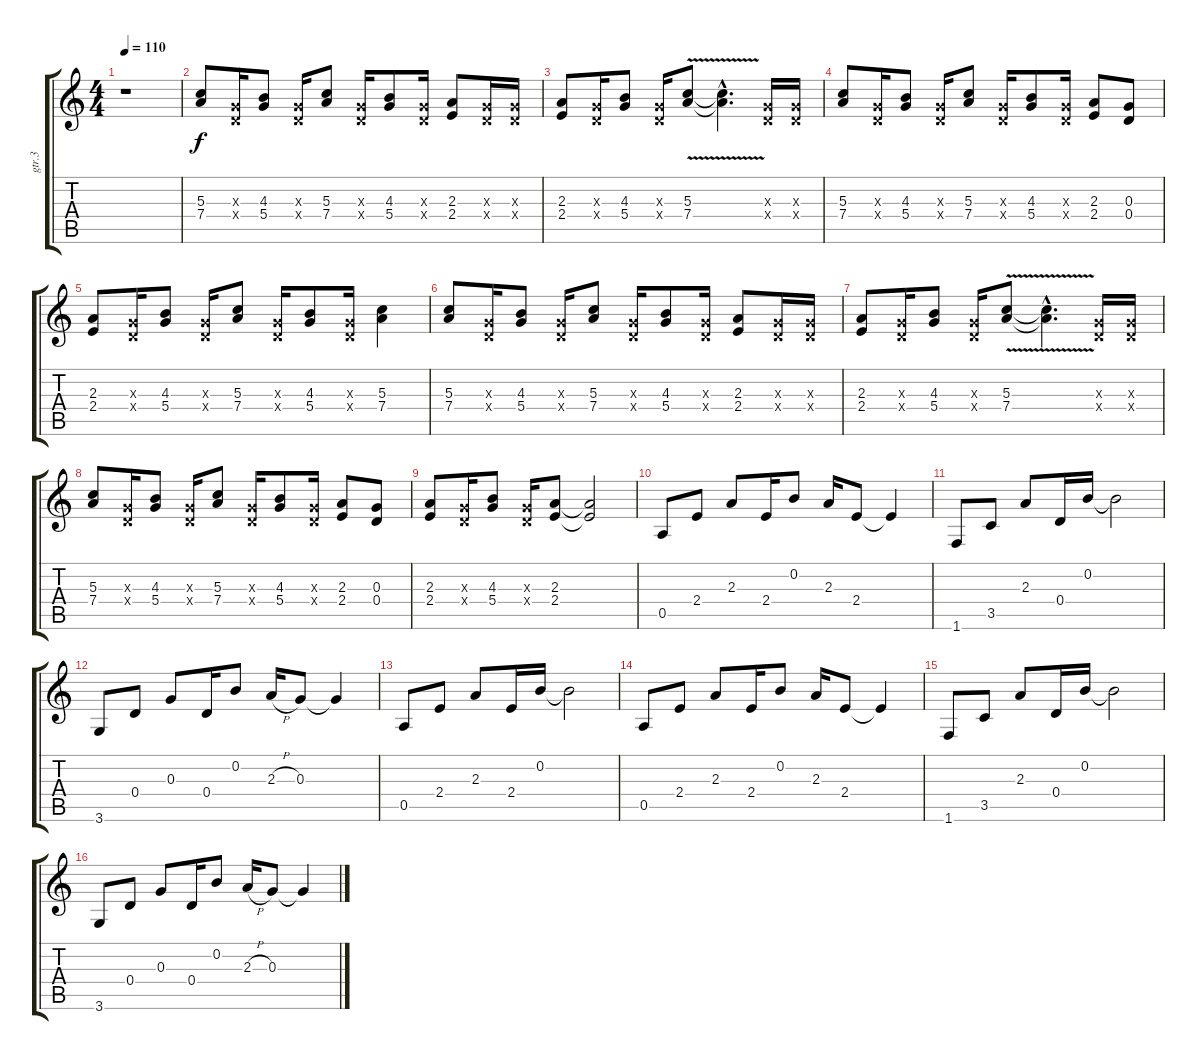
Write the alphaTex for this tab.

\track ("gtr.3" "gtr.3") {instrument electricguitarclean}
\staff {score tabs}
\tuning (E4 B3 G3 D3 A2 E2) {hide}
\ts (4 4)
\tempo 110
\clef g2
\ks c
r.1{dy f} |
(5.3 7.4).8{instrument overdrivenguitar} (0.3{x} 0.4{x}).16 (4.3 5.4).8 (0.3{x} 0.4{x}).16 (5.3 7.4).8 (0.3{x} 0.4{x}).16 (4.3 5.4).8 (0.3{x} 0.4{x}).16 (2.3 2.4).8 (0.3{x} 0.4{x}).16 (0.3{x} 0.4{x}).16 |
(2.3 2.4).8 (0.3{x} 0.4{x}).16 (4.3 5.4).8 (0.3{x} 0.4{x}).16 (5.3{v} 7.4{v}).8 (5.3{hac t} 7.4{hac t}).4{d} (0.3{x} 0.4{x}).16 (0.3{x} 0.4{x}).16 |
(5.3 7.4).8 (0.3{x} 0.4{x}).16 (4.3 5.4).8 (0.3{x} 0.4{x}).16 (5.3 7.4).8 (0.3{x} 0.4{x}).16 (4.3 5.4).8 (0.3{x} 0.4{x}).16 (2.3 2.4).8 (0.3 0.4).8 |
(2.3 2.4).8 (0.3{x} 0.4{x}).16 (4.3 5.4).8 (0.3{x} 0.4{x}).16 (5.3 7.4).8 (0.3{x} 0.4{x}).16 (4.3 5.4).8 (0.3{x} 0.4{x}).16 (5.3 7.4).4 |
(5.3 7.4).8 (0.3{x} 0.4{x}).16 (4.3 5.4).8 (0.3{x} 0.4{x}).16 (5.3 7.4).8 (0.3{x} 0.4{x}).16 (4.3 5.4).8 (0.3{x} 0.4{x}).16 (2.3 2.4).8 (0.3{x} 0.4{x}).16 (0.3{x} 0.4{x}).16 |
(2.3 2.4).8 (0.3{x} 0.4{x}).16 (4.3 5.4).8 (0.3{x} 0.4{x}).16 (5.3{v} 7.4{v}).8 (5.3{hac t} 7.4{hac t}).4{d} (0.3{x} 0.4{x}).16 (0.3{x} 0.4{x}).16 |
(5.3 7.4).8 (0.3{x} 0.4{x}).16 (4.3 5.4).8 (0.3{x} 0.4{x}).16 (5.3 7.4).8 (0.3{x} 0.4{x}).16 (4.3 5.4).8 (0.3{x} 0.4{x}).16 (2.3 2.4).8 (0.3 0.4).8 |
(2.3 2.4).8 (0.3{x} 0.4{x}).16 (4.3 5.4).8 (0.3{x} 0.4{x}).16 (2.3 2.4).8 (2.3{t} 2.4{t}).2 |
0.5.8{instrument electricguitarclean} 2.4.8 2.3.8 2.4.16 0.2.8 2.3.16 2.4.8 2.4{t}.4 |
1.6.8 3.5.8 2.3.8 0.4.16 0.2.16 0.2{t}.2 |
3.6.8 0.4.8 0.3.8 0.4.16 0.2.8 2.3{h}.16 0.3.8 0.3{t}.4 |
0.5.8 2.4.8 2.3.8 2.4.16 0.2.16 0.2{t}.2 |
0.5.8 2.4.8 2.3.8 2.4.16 0.2.8 2.3.16 2.4.8 2.4{t}.4 |
1.6.8 3.5.8 2.3.8 0.4.16 0.2.16 0.2{t}.2 |
3.6.8 0.4.8 0.3.8 0.4.16 0.2.8 2.3{h}.16 0.3.8 0.3{t}.4
